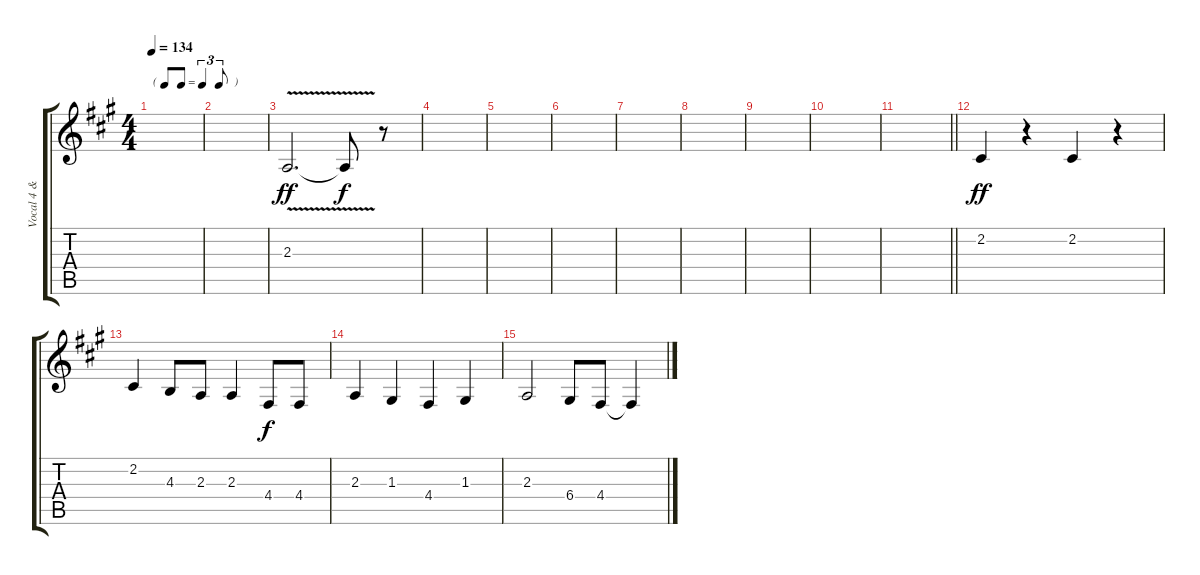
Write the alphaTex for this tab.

\track ("Vocal 4 & Guitar 3" "Vocal 4 & ") {instrument tenorsax}
\staff {score tabs}
\tuning (E4 B3 G3 D3 A2 E2) {hide}
\ts (4 4)
\tf triplet8th
\tempo 134
\clef g2
\ks f#minor
|
|
2.3{v}.2{d dy ff volume 11} 2.3{t}.8{dy f} r.8 |
|
|
|
|
|
|
|
\barLineRight lightlight
|
2.2.4{dy ff} r.4 2.2.4 r.4 |
2.2.4 4.3.8 2.3.8 2.3.4 4.4.8{dy f} 4.4.8 |
2.3.4 1.3.4 4.4.4 1.3.4 |
2.3.2 6.4.8 4.4.8 4.4{t}.4
